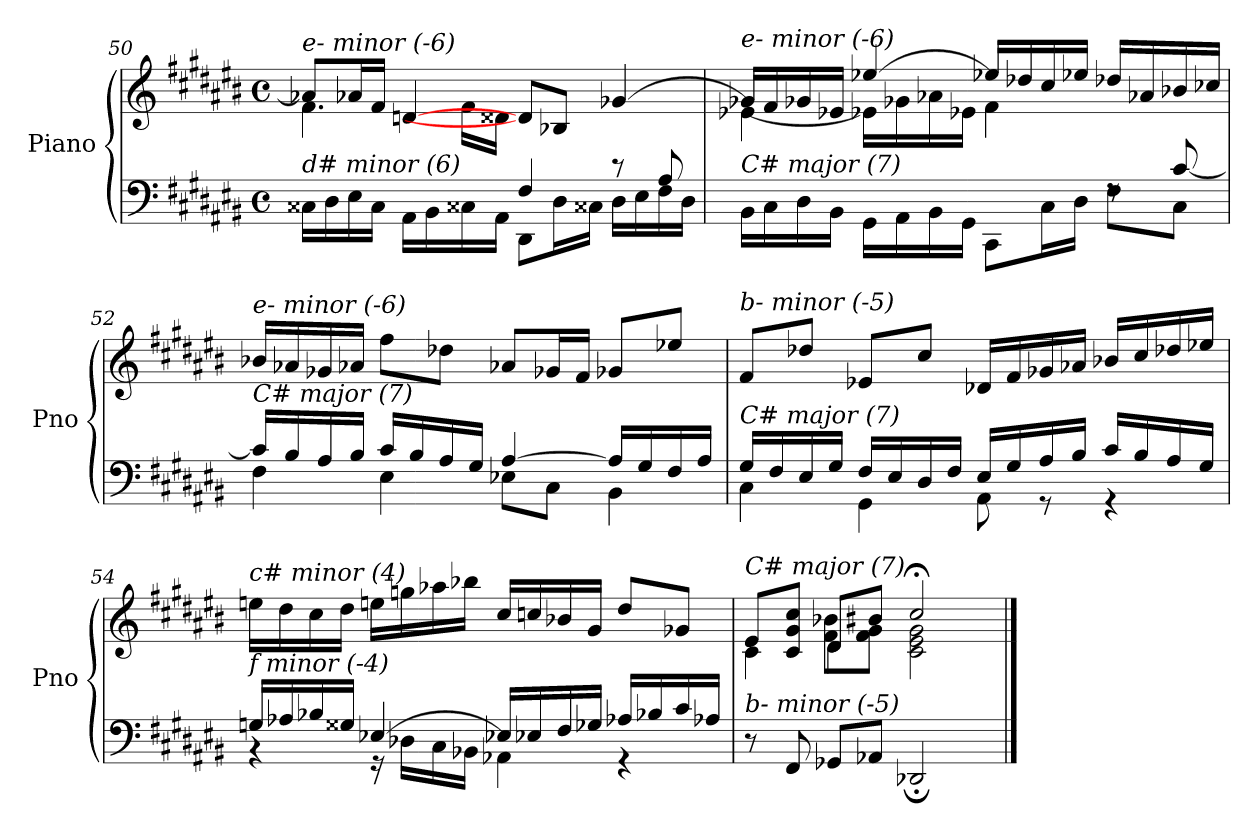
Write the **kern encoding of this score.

**kern	**kern
*part1	*part1
*staff2	*staff1
*I"Piano	*
*I'Pno	*
*clefF4	*clefG2
*k[f#c#g#d#a#e#b#]	*k[f#c#g#d#a#e#b#]
*M4/4	*M4/4
*met(c)	*met(c)
=50	=50
*^	*^
!	!	!LO:TX:i:t=e- minor (-6)	!
!LO:TX:i:t=d# minor (6)	!	!	!
2ryy	16C##X\LL	8a-Xi/L]	4.f#i\
.	16D#\	.	.
.	16E#\	16a-Xi/L	.
.	16C##\JJ	16f#i/JJ	.
.	16AA#\LL	[4dni/	.
.	16BB#\	.	.
.	16C##X\	.	16f#i\LL
.	16AA#\JJ	.	16d##Xi\JJ
4F#/	8DD#\L	8d##i/L]	4ryy
.	16D#\L	8B-Xi/J	.
.	16C##X\JJ	.	.
8ryy	16D#\LL	[4g-Xi/	8rBB
.	16E#\	.	.
8A#/	16F#\	.	8ryy
.	16D#\JJ	.	.
=51	=51	=51	=51
*	*^	*	*^
!	!	!	!LO:TX:i:t=e- minor (-6)	!	!
!LO:TX:i:t=C# major (7)	!	!	!	!	!
2.ryy	16BB#\LL	2.ryy	16g-Xi/LL]	[4e-Xi\	2.ryy
.	16C#\	.	16f#i/	.	.
.	16D#\	.	16g-Xi/	.	.
.	16BB#\JJ	.	16e-Xi/JJ	.	.
.	16GG#\LL	.	[4ee-Xi/	16e-Xi\LL]	.
.	16AA#\	.	.	16g-Xi\	.
.	16BB#\	.	.	16a-Xi\	.
.	16GG#\JJ	.	.	16e-Xi\JJ	.
.	8CC#\L	.	16ee-Xi/LL]	4f#i\	.
.	.	.	16dd-Xi/	.	.
.	16C#\L	.	16cc#i/	.	.
.	16D#\JJ	.	16ee-Xi/JJ	.	.
4ryy	8rF	8F#i\L	16dd-Xi/LL	4ryy	4ryy
.	.	.	16a-Xi/	.	.
.	[8c#/	8C#\J	16b-Xi/	.	.
.	.	.	16cc-Xi/JJ	.	.
*	*v	*v	*	*	*
*	*	*v	*v	*v
!!LO:LB:g=z
=52	=52	=52
!	!	!LO:TX:i:t=e- minor (-6)
!LO:TX:i:t=C# major (7)	!	!
16c#/LL]	4F#\	16b-Xi/LL
16B#/	.	16a-Xi/
16A#/	.	16g-Xi/
16B#/JJ	.	16a-Xi/JJ
16c#/LL	4E#\	8ff#i\L
16B#/	.	.
16A#/	.	8dd-Xi\J
16G#/JJ	.	.
[4A#/	8E-Xi\L	8a-Xi/L
.	8C#\J	16g-Xi/L
.	.	16f#i/JJ
16A#/LL]	4BB#\	8g-Xi/L
16G#/	.	.
16F#/	.	8ee-Xi/J
16A#/JJ	.	.
=53	=53	=53
!	!	!LO:TX:i:t=b- minor (-5)
!LO:TX:i:t=C# major (7)	!	!
16G#/LL	4C#\	8f#i/L
16F#/	.	.
16E#/	.	8dd-Xi/J
16G#/JJ	.	.
16F#/LL	4GG#\	8e-Xi/L
16E#/	.	.
16D#/	.	8cc#i/J
16F#/JJ	.	.
16E#/LL	8AA#\	16d-Xi/LL
16G#/	.	16f#i/
16A#/	8r	16g-Xi/
16B#/JJ	.	16a-Xi/JJ
16c#/LL	4r	16b-Xi/LL
16B#/	.	16cc#i/
16A#/	.	16dd-Xi/
16G#/JJ	.	16ee-Xi/JJ
!!LO:LB:g=z
=54	=54	=54
!	!	!LO:TX:i:t=c# minor (4)
!LO:TX:i:t=f minor (-4)	!	!
16Gni/LL	4r	16een\LL
16A-Xi/	.	16dd#\
16B-Xi/	.	16cc#\
16G##i/JJ	.	16dd#\JJ
[4E-Xi/	16r	16een\LL
.	16D-Xi\LL	16ggni\
.	16C#i\	16aa-Xj\
.	16BB-Xi\JJ	16bb-Xi\JJ
16E-Xi/LL]	4AA-Xi\	16cc#/LL
16E-Xi/	.	16ccni/
16F#i/	.	16b-Xi/
16G-Xi/JJ	.	16g#/JJ
16A-Xi/LL	4r	8dd#/L
16B-Xi/	.	.
16c#i/	.	8g-Xi/J
16A-Xi/JJ	.	.
=55	=55	=55
*	*	*^
*	*	*	*^
!	!	!LO:TX:i:t=C# major (7)	!	!
!LO:TX:i:t=b- minor (-5)	!	!	!	!
4ryy	8r	8e#/L	4c#\	4ryy
.	8FF#i/	8c#/ 8g#/ 8cc#/J	.	.
4ryy	8GG-Xi/L	8d#/L	8f#\ 8b-Xi\L	4d#\
.	8AA-Xi/J	8b#/J	8f#\ 8g#\J	.
2ryy	2DD-X;i/	2cc#;</	2c#\ 2e#\ 2g#\	2ryy
*v	*v	*	*	*
*	*v	*v	*v
==	==
*-	*-
